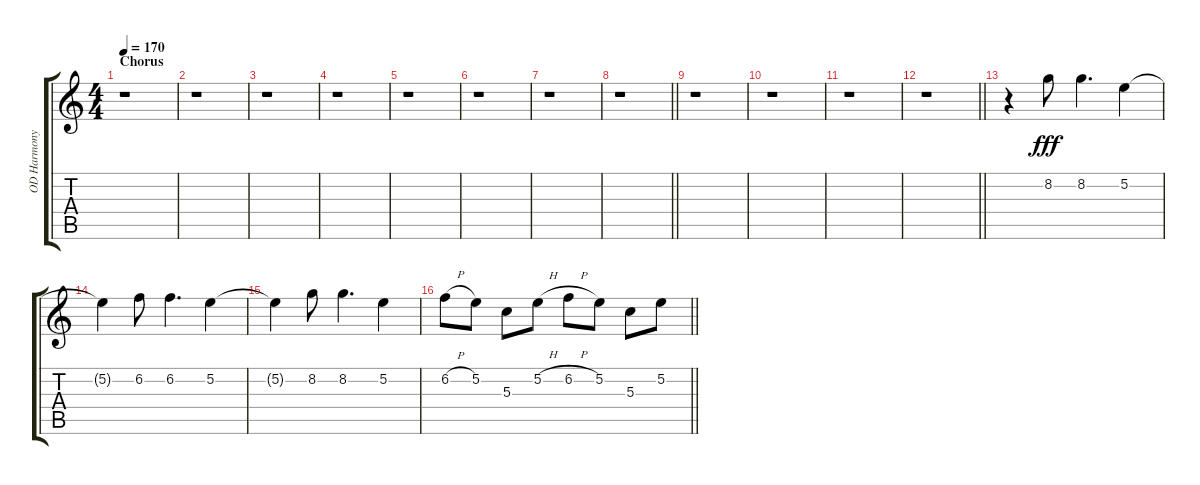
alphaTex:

\track ("OD Harmony" "OD Harmony") {instrument overdrivenguitar}
\staff {score tabs}
\tuning (E4 B3 G3 D3 A2 E2) {hide}
\ts (4 4)
\section ("" "Chorus")
\tempo 170
\clef g2
\ks c
r.1{dy mp} |
r.1 |
r.1 |
r.1 |
r.1 |
r.1 |
r.1 |
\barLineRight lightlight
r.1 |
r.1 |
r.1 |
r.1 |
\barLineRight lightlight
r.1 |
r.4 8.2.8{dy fff} 8.2.4{d} 5.2.4 |
5.2{t}.4 6.2.8 6.2.4{d} 5.2.4 |
5.2{t}.4 8.2.8 8.2.4{d} 5.2.4 |
\barLineRight lightlight
6.2{h}.8 5.2.8 5.3.8 5.2{h}.8 6.2{h}.8 5.2.8 5.3.8 5.2.8
